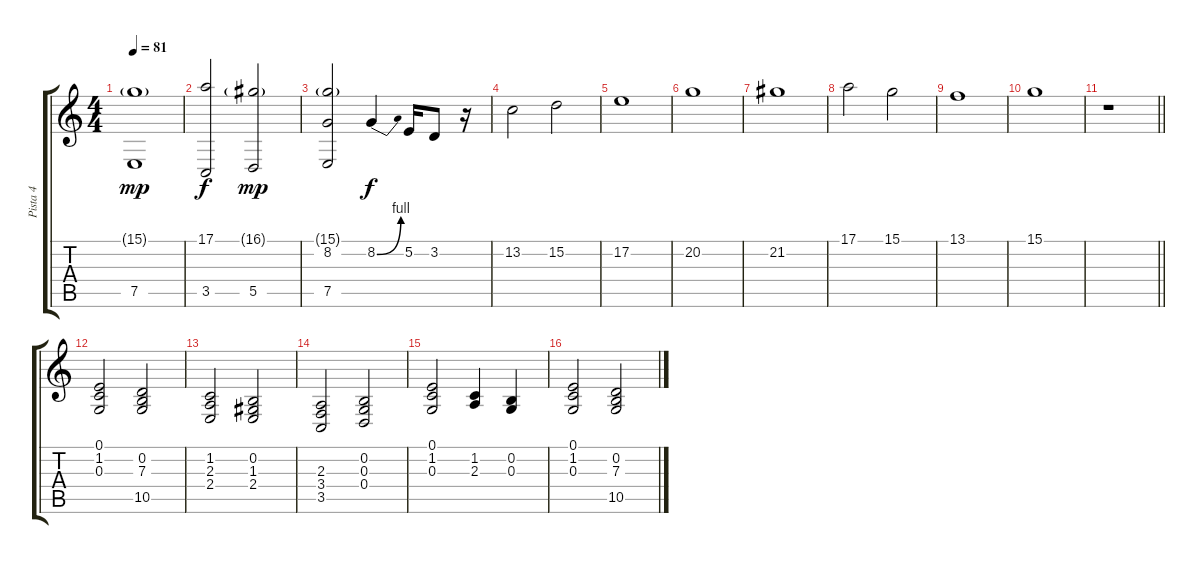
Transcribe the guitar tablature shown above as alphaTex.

\track ("Pista 4" "Pista 4") {instrument harmonica}
\staff {score tabs}
\tuning (E4 B3 G3 D3 A2 E2) {hide}
\ts (4 4)
\tempo 81
\clef g2
\ks c
(15.1{g} 7.5).1{dy mp} |
(17.1 3.5).2{dy f} (16.1{g} 5.5).2{dy mp} |
(15.1{g} 8.2 7.5).2 8.2{be (bend 0 0 60 4)}.4{dy f} 5.2.16 3.2.8 r.16 |
13.2.2 15.2.2 |
17.2.1 |
20.2.1 |
21.2.1 |
17.1.2 15.1.2 |
13.1.1 |
15.1.1 |
\barLineRight lightlight
r.1 |
(0.1 1.2 0.3).2{volume 9} (0.2 7.3 10.5).2 |
(1.2 2.3 2.4).2 (0.2 1.3 2.4).2 |
(2.3 3.4 3.5).2 (0.2 0.3 0.4).2 |
(0.1 1.2 0.3).2 (1.2 2.3).4 (0.2 0.3).4 |
(0.1 1.2 0.3).2 (0.2 7.3 10.5).2
